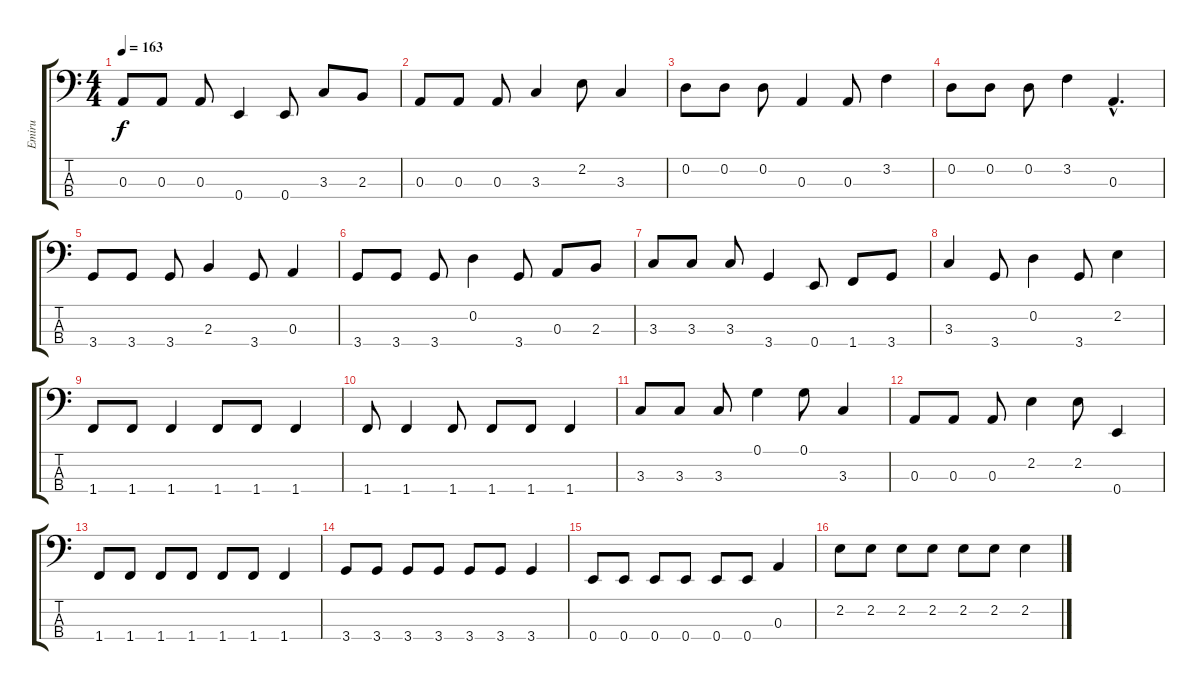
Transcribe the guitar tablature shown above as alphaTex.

\track ("Emiru" "Emiru") {instrument electricbasspick}
\staff {score tabs}
\tuning (G2 D2 A1 E1) {hide}
\ts (4 4)
\tempo 163
\clef f4
\ks c
0.3.8{dy f} 0.3.8 0.3.8 0.4.4 0.4.8 3.3.8 2.3.8 |
0.3.8 0.3.8 0.3.8 3.3.4 2.2.8 3.3.4 |
0.2.8 0.2.8 0.2.8 0.3.4 0.3.8 3.2.4 |
0.2.8 0.2.8 0.2.8 3.2.4 0.3{hac}.4{d} |
3.4.8 3.4.8 3.4.8 2.3.4 3.4.8 0.3.4 |
3.4.8 3.4.8 3.4.8 0.2.4 3.4.8 0.3.8 2.3.8 |
3.3.8 3.3.8 3.3.8 3.4.4 0.4.8 1.4.8 3.4.8 |
3.3.4 3.4.8 0.2.4 3.4.8 2.2.4 |
1.4.8 1.4.8 1.4.4 1.4.8 1.4.8 1.4.4 |
1.4.8 1.4.4 1.4.8 1.4.8 1.4.8 1.4.4 |
3.3.8 3.3.8 3.3.8 0.1.4 0.1.8 3.3.4 |
0.3.8 0.3.8 0.3.8 2.2.4 2.2.8 0.4.4 |
1.4.8 1.4.8 1.4.8 1.4.8 1.4.8 1.4.8 1.4.4 |
3.4.8 3.4.8 3.4.8 3.4.8 3.4.8 3.4.8 3.4.4 |
0.4.8 0.4.8 0.4.8 0.4.8 0.4.8 0.4.8 0.3.4 |
2.2.8 2.2.8 2.2.8 2.2.8 2.2.8 2.2.8 2.2.4
